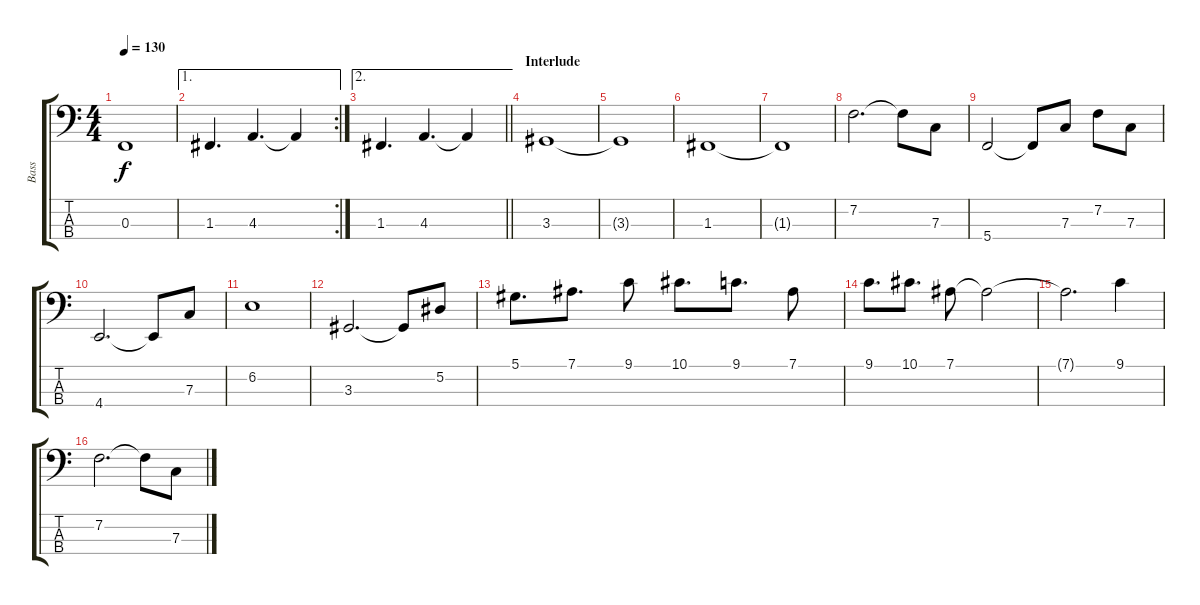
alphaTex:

\track ("Bass" "Bass") {instrument electricbassfinger}
\staff {score tabs}
\tuning (Eb2 Bb1 F1 C1) {hide}
\ts (4 4)
\tempo 130
\clef f4
\ks c
0.3.1{dy f} |
\ae 1
\rc 2
1.3.4{d} 4.3.4{d} 4.3{t}.4 |
\ae 2
\barLineRight lightlight
1.3.4{d} 4.3.4{d} 4.3{t}.4 |
\section ("" "Interlude")
3.3.1 |
3.3{t}.1 |
1.3.1 |
1.3{t}.1 |
7.2.2{d} 7.2{t}.8 7.3.8 |
5.4.2 5.4{t}.8 7.3.8 7.2.8 7.3.8 |
4.4.2{d} 4.4{t}.8 7.3.8 |
6.2.1 |
3.3.2{d} 3.3{t}.8 5.2.8 |
5.1.8{d} 7.1.8{d} 9.1.8 10.1.8{d} 9.1.8{d} 7.1.8 |
9.1.8{d} 10.1.8{d} 7.1.8 7.1{t}.2 |
7.1{t}.2{d} 9.1.4 |
7.2.2{d} 7.2{t}.8 7.3.8
